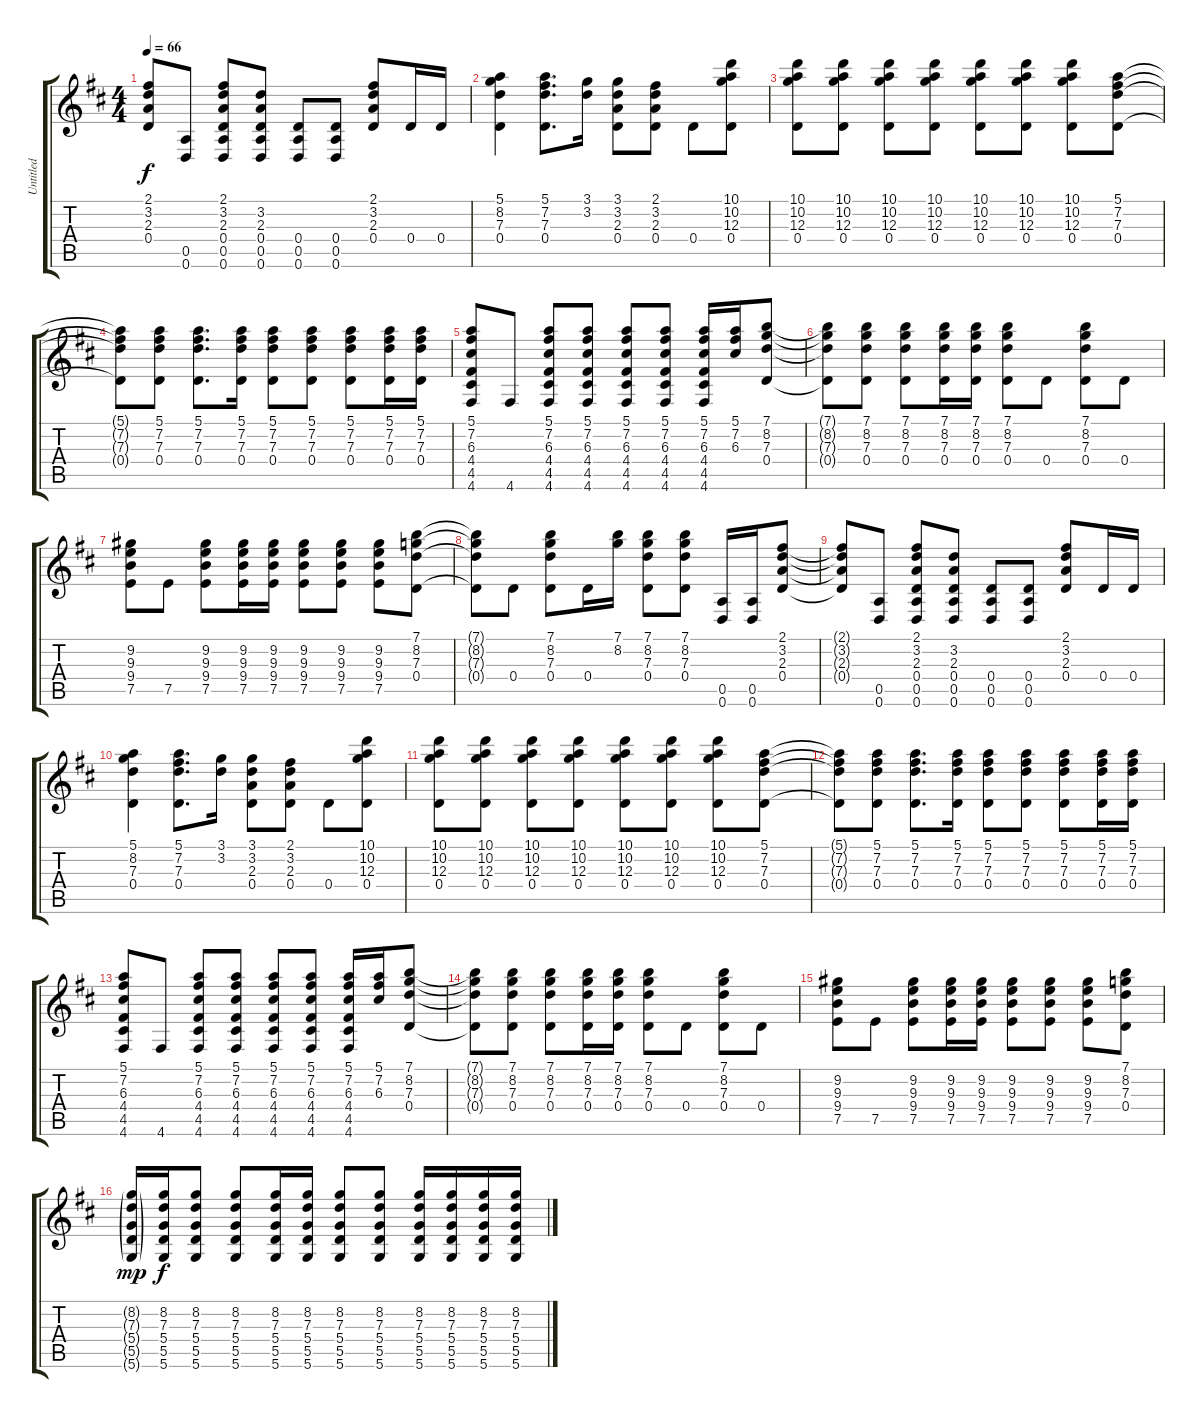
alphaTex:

\track ("Untitled" "Untitled") {instrument electricguitarclean}
\staff {score tabs}
\tuning (E4 B3 G3 D3 A2 D2) {hide}
\ts (4 4)
\tempo 66
\clef g2
\ks d
(2.1{t} 3.2{t} 2.3{t} 0.4{t}).8{dy f} (0.5 0.6).8 (2.1 3.2 2.3 0.4 0.5 0.6).8 (3.2 2.3 0.4 0.5 0.6).8 (0.4 0.5 0.6).8 (0.4 0.5 0.6).8 (2.1 3.2 2.3 0.4).8 0.4.16 0.4.16 |
(5.1 8.2 7.3 0.4).4 (5.1 7.2 7.3 0.4).8{d} (3.1 3.2).16 (3.1 3.2 2.3 0.4).8 (2.1 3.2 2.3 0.4).8 0.4.8 (10.1 10.2 12.3 0.4).8 |
(10.1 10.2 12.3 0.4).8 (10.1 10.2 12.3 0.4).8 (10.1 10.2 12.3 0.4).8 (10.1 10.2 12.3 0.4).8 (10.1 10.2 12.3 0.4).8 (10.1 10.2 12.3 0.4).8 (10.1 10.2 12.3 0.4).8 (5.1 7.2 7.3 0.4).8 |
(5.1{t} 7.2{t} 7.3{t} 0.4{t}).8 (5.1 7.2 7.3 0.4).8 (5.1 7.2 7.3 0.4).8{d} (5.1 7.2 7.3 0.4).16 (5.1 7.2 7.3 0.4).8 (5.1 7.2 7.3 0.4).8 (5.1 7.2 7.3 0.4).8 (5.1 7.2 7.3 0.4).16 (5.1 7.2 7.3 0.4).16 |
(5.1 7.2 6.3 4.4 4.5 4.6).8 4.6.8 (5.1 7.2 6.3 4.4 4.5 4.6).8 (5.1 7.2 6.3 4.4 4.5 4.6).8 (5.1 7.2 6.3 4.4 4.5 4.6).8 (5.1 7.2 6.3 4.4 4.5 4.6).8 (5.1 7.2 6.3 4.4 4.5 4.6).16 (5.1 7.2 6.3).16 (7.1 8.2 7.3 0.4).8 |
(7.1{t} 8.2{t} 7.3{t} 0.4{t}).8 (7.1 8.2 7.3 0.4).8 (7.1 8.2 7.3 0.4).8 (7.1 8.2 7.3 0.4).16 (7.1 8.2 7.3 0.4).16 (7.1 8.2 7.3 0.4).8 0.4.8 (7.1 8.2 7.3 0.4).8 0.4.8 |
(9.2 9.3 9.4 7.5).8 7.5.8 (9.2 9.3 9.4 7.5).8 (9.2 9.3 9.4 7.5).16 (9.2 9.3 9.4 7.5).16 (9.2 9.3 9.4 7.5).8 (9.2 9.3 9.4 7.5).8 (9.2 9.3 9.4 7.5).8 (7.1 8.2 7.3 0.4).8 |
(7.1{t} 8.2{t} 7.3{t} 0.4{t}).8 0.4.8 (7.1 8.2 7.3 0.4).8 0.4.16 (7.1 8.2).16 (7.1 8.2 7.3 0.4).8 (7.1 8.2 7.3 0.4).8 (0.5 0.6).16 (0.5 0.6).16 (2.1 3.2 2.3 0.4).8 |
(2.1{t} 3.2{t} 2.3{t} 0.4{t}).8 (0.5 0.6).8 (2.1 3.2 2.3 0.4 0.5 0.6).8 (3.2 2.3 0.4 0.5 0.6).8 (0.4 0.5 0.6).8 (0.4 0.5 0.6).8 (2.1 3.2 2.3 0.4).8 0.4.16 0.4.16 |
(5.1 8.2 7.3 0.4).4 (5.1 7.2 7.3 0.4).8{d} (3.1 3.2).16 (3.1 3.2 2.3 0.4).8 (2.1 3.2 2.3 0.4).8 0.4.8 (10.1 10.2 12.3 0.4).8 |
(10.1 10.2 12.3 0.4).8 (10.1 10.2 12.3 0.4).8 (10.1 10.2 12.3 0.4).8 (10.1 10.2 12.3 0.4).8 (10.1 10.2 12.3 0.4).8 (10.1 10.2 12.3 0.4).8 (10.1 10.2 12.3 0.4).8 (5.1 7.2 7.3 0.4).8 |
(5.1{t} 7.2{t} 7.3{t} 0.4{t}).8 (5.1 7.2 7.3 0.4).8 (5.1 7.2 7.3 0.4).8{d} (5.1 7.2 7.3 0.4).16 (5.1 7.2 7.3 0.4).8 (5.1 7.2 7.3 0.4).8 (5.1 7.2 7.3 0.4).8 (5.1 7.2 7.3 0.4).16 (5.1 7.2 7.3 0.4).16 |
(5.1 7.2 6.3 4.4 4.5 4.6).8 4.6.8 (5.1 7.2 6.3 4.4 4.5 4.6).8 (5.1 7.2 6.3 4.4 4.5 4.6).8 (5.1 7.2 6.3 4.4 4.5 4.6).8 (5.1 7.2 6.3 4.4 4.5 4.6).8 (5.1 7.2 6.3 4.4 4.5 4.6).16 (5.1 7.2 6.3).16 (7.1 8.2 7.3 0.4).8 |
(7.1{t} 8.2{t} 7.3{t} 0.4{t}).8 (7.1 8.2 7.3 0.4).8 (7.1 8.2 7.3 0.4).8 (7.1 8.2 7.3 0.4).16 (7.1 8.2 7.3 0.4).16 (7.1 8.2 7.3 0.4).8 0.4.8 (7.1 8.2 7.3 0.4).8 0.4.8 |
(9.2 9.3 9.4 7.5).8 7.5.8 (9.2 9.3 9.4 7.5).8 (9.2 9.3 9.4 7.5).16 (9.2 9.3 9.4 7.5).16 (9.2 9.3 9.4 7.5).8 (9.2 9.3 9.4 7.5).8 (9.2 9.3 9.4 7.5).8 (7.1 8.2 7.3 0.4).8 |
(8.2{g} 7.3{g} 5.4{g} 5.5{g} 5.6{g}).16{dy mp} (8.2 7.3 5.4 5.5 5.6).16{dy f} (8.2 7.3 5.4 5.5 5.6).8 (8.2 7.3 5.4 5.5 5.6).8 (8.2 7.3 5.4 5.5 5.6).16 (8.2 7.3 5.4 5.5 5.6).16 (8.2 7.3 5.4 5.5 5.6).8 (8.2 7.3 5.4 5.5 5.6).8 (8.2 7.3 5.4 5.5 5.6).16 (8.2 7.3 5.4 5.5 5.6).16 (8.2 7.3 5.4 5.5 5.6).16 (8.2 7.3 5.4 5.5 5.6).16
